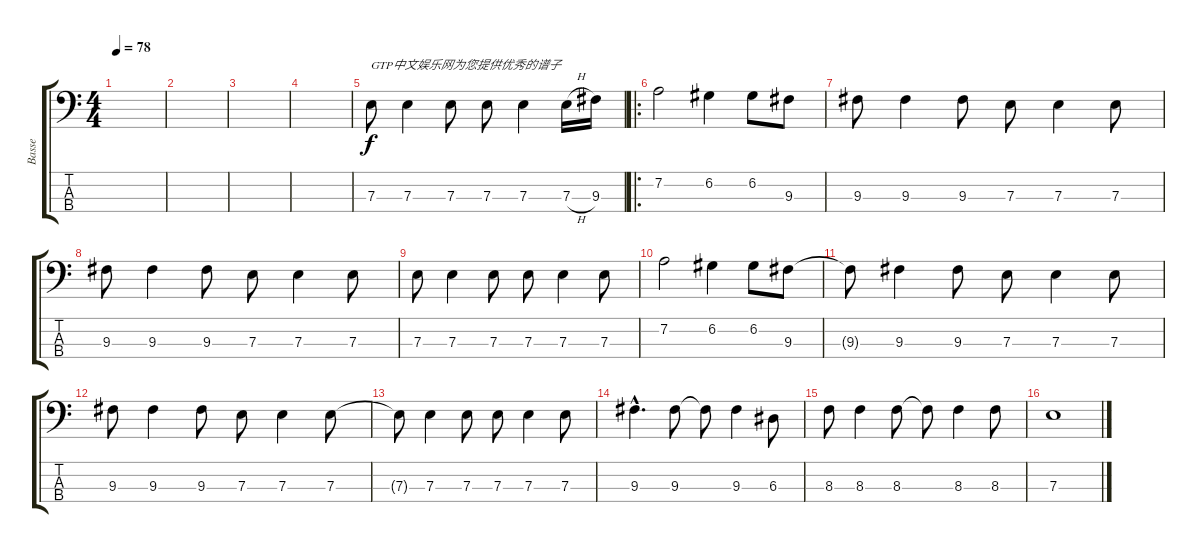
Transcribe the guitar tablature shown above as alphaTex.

\track ("Basse" "Basse") {instrument acousticbass}
\staff {score tabs}
\tuning (G2 D2 A1 E1) {hide}
\ts (4 4)
\tempo 78
\clef f4
\ks c
|
|
|
|
7.3.8{txt "GTP中文娱乐网为您提供优秀的谱子"} 7.3.4 7.3.8 7.3.8 7.3.4 7.3{h}.16 9.3.16 |
\ro
7.2.2 6.2.4 6.2.8 9.3.8 |
9.3.8 9.3.4 9.3.8 7.3.8 7.3.4 7.3.8 |
9.3.8 9.3.4 9.3.8 7.3.8 7.3.4 7.3.8 |
7.3.8 7.3.4 7.3.8 7.3.8 7.3.4 7.3.8 |
7.2.2 6.2.4 6.2.8 9.3.8 |
9.3{t}.8 9.3.4 9.3.8 7.3.8 7.3.4 7.3.8 |
9.3.8 9.3.4 9.3.8 7.3.8 7.3.4 7.3.8 |
7.3{t}.8 7.3.4 7.3.8 7.3.8 7.3.4 7.3.8 |
9.3{hac}.4{d} 9.3.8 9.3{t}.8 9.3.4 6.3.8 |
8.3.8 8.3.4 8.3.8 8.3{t}.8 8.3.4 8.3.8 |
7.3.1
